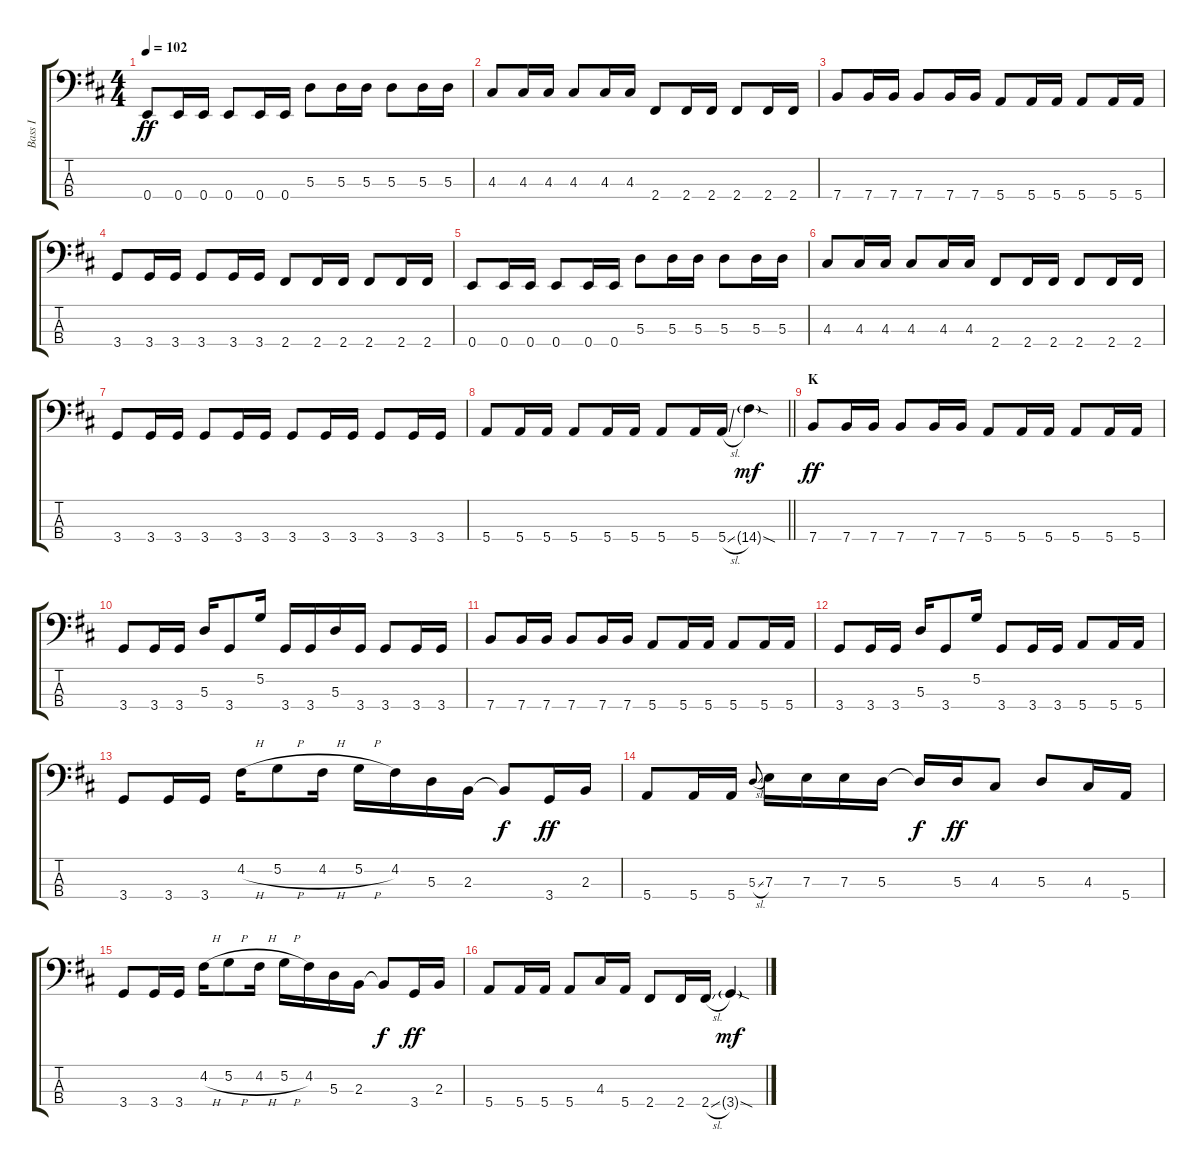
\track ("Bass I" "Bass I") {instrument electricbassfinger}
\staff {score tabs}
\tuning (G2 D2 A1 E1) {hide}
\ts (4 4)
\tempo 102
\clef f4
\ks d
0.4.8{dy ff} 0.4.16 0.4.16 0.4.8 0.4.16 0.4.16 5.3.8 5.3.16 5.3.16 5.3.8 5.3.16 5.3.16 |
4.3.8 4.3.16 4.3.16 4.3.8 4.3.16 4.3.16 2.4.8 2.4.16 2.4.16 2.4.8 2.4.16 2.4.16 |
7.4.8 7.4.16 7.4.16 7.4.8 7.4.16 7.4.16 5.4.8 5.4.16 5.4.16 5.4.8 5.4.16 5.4.16 |
3.4.8 3.4.16 3.4.16 3.4.8 3.4.16 3.4.16 2.4.8 2.4.16 2.4.16 2.4.8 2.4.16 2.4.16 |
0.4.8 0.4.16 0.4.16 0.4.8 0.4.16 0.4.16 5.3.8 5.3.16 5.3.16 5.3.8 5.3.16 5.3.16 |
4.3.8 4.3.16 4.3.16 4.3.8 4.3.16 4.3.16 2.4.8 2.4.16 2.4.16 2.4.8 2.4.16 2.4.16 |
3.4.8 3.4.16 3.4.16 3.4.8 3.4.16 3.4.16 3.4.8 3.4.16 3.4.16 3.4.8 3.4.16 3.4.16 |
\barLineRight lightlight
5.4.8 5.4.16 5.4.16 5.4.8 5.4.16 5.4.16 5.4.8 5.4.16 5.4{sl}.16 14.4{sod g}.4{dy mf} |
\section ("" "K")
7.4.8{dy ff} 7.4.16 7.4.16 7.4.8 7.4.16 7.4.16 5.4.8 5.4.16 5.4.16 5.4.8 5.4.16 5.4.16 |
3.4.8 3.4.16 3.4.16 5.3.16 3.4.8 5.2.16 3.4.16 3.4.16 5.3.16 3.4.16 3.4.8 3.4.16 3.4.16 |
7.4.8 7.4.16 7.4.16 7.4.8 7.4.16 7.4.16 5.4.8 5.4.16 5.4.16 5.4.8 5.4.16 5.4.16 |
3.4.8 3.4.16 3.4.16 5.3.16 3.4.8 5.2.16 3.4.8 3.4.16 3.4.16 5.4.8 5.4.16 5.4.16 |
3.4.8 3.4.16 3.4.16 4.2{h}.16 5.2{h}.8 4.2{h}.16 5.2{h}.16 4.2.16 5.3.16 2.3.16 2.3{t}.8{dy f} 3.4.16{dy ff} 2.3.16 |
5.4.8 5.4.16 5.4.16 5.3{sl}.8{gr onbeat} 7.3.16 7.3.16 7.3.16 5.3.16 5.3{t}.16{dy f} 5.3.16{dy ff} 4.3.8 5.3.8 4.3.16 5.4.16 |
3.4.8 3.4.16 3.4.16 4.2{h}.16 5.2{h}.8 4.2{h}.16 5.2{h}.16 4.2.16 5.3.16 2.3.16 2.3{t}.8{dy f} 3.4.16{dy ff} 2.3.16 |
5.4.8 5.4.16 5.4.16 5.4.8 4.3.16 5.4.16 2.4.8 2.4.16 2.4{sl}.16 3.4{sod g}.4{dy mf}
